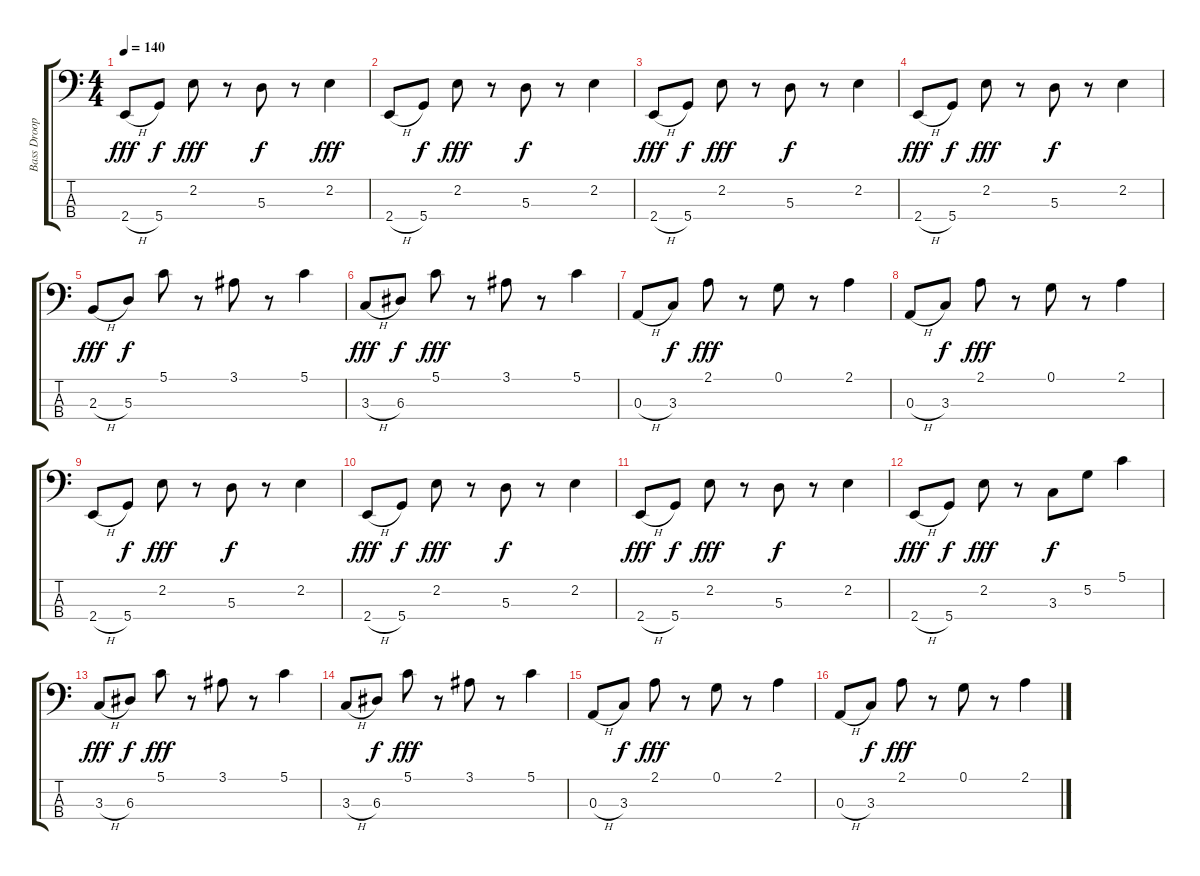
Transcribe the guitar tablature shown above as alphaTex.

\track ("Bass Droopped D (with Distortion)" "Bass Droop") {instrument electricbassfinger}
\staff {score tabs}
\tuning (G2 D2 A1 D1) {hide}
\ts (4 4)
\tempo 140
\clef f4
\ks c
2.4{h}.8{dy fff balance 8} 5.4.8{dy f} 2.2.8{dy fff} r.8 5.3.8{dy f} r.8 2.2.4{dy fff} |
2.4{h}.8 5.4.8{dy f} 2.2.8{dy fff} r.8 5.3.8{dy f} r.8 2.2.4 |
2.4{h}.8{dy fff} 5.4.8{dy f} 2.2.8{dy fff} r.8 5.3.8{dy f} r.8 2.2.4 |
2.4{h}.8{dy fff} 5.4.8{dy f} 2.2.8{dy fff} r.8 5.3.8{dy f} r.8 2.2.4 |
2.3{h}.8{dy fff} 5.3.8{dy f} 5.1.8 r.8 3.1.8 r.8 5.1.4 |
3.3{h}.8{dy fff} 6.3.8{dy f} 5.1.8{dy fff} r.8 3.1.8 r.8 5.1.4 |
0.3{h}.8 3.3.8{dy f} 2.1.8{dy fff} r.8 0.1.8 r.8 2.1.4 |
0.3{h}.8 3.3.8{dy f} 2.1.8{dy fff} r.8 0.1.8 r.8 2.1.4 |
2.4{h}.8 5.4.8{dy f} 2.2.8{dy fff} r.8 5.3.8{dy f} r.8 2.2.4 |
2.4{h}.8{dy fff} 5.4.8{dy f} 2.2.8{dy fff} r.8 5.3.8{dy f} r.8 2.2.4 |
2.4{h}.8{dy fff} 5.4.8{dy f} 2.2.8{dy fff} r.8 5.3.8{dy f} r.8 2.2.4 |
2.4{h}.8{dy fff} 5.4.8{dy f} 2.2.8{dy fff} r.8 3.3.8{dy f} 5.2.8 5.1.4 |
3.3{h}.8{dy fff} 6.3.8{dy f} 5.1.8{dy fff} r.8 3.1.8 r.8 5.1.4 |
3.3{h}.8 6.3.8{dy f} 5.1.8{dy fff} r.8 3.1.8 r.8 5.1.4 |
0.3{h}.8 3.3.8{dy f} 2.1.8{dy fff} r.8 0.1.8 r.8 2.1.4 |
0.3{h}.8 3.3.8{dy f} 2.1.8{dy fff} r.8 0.1.8 r.8 2.1.4
